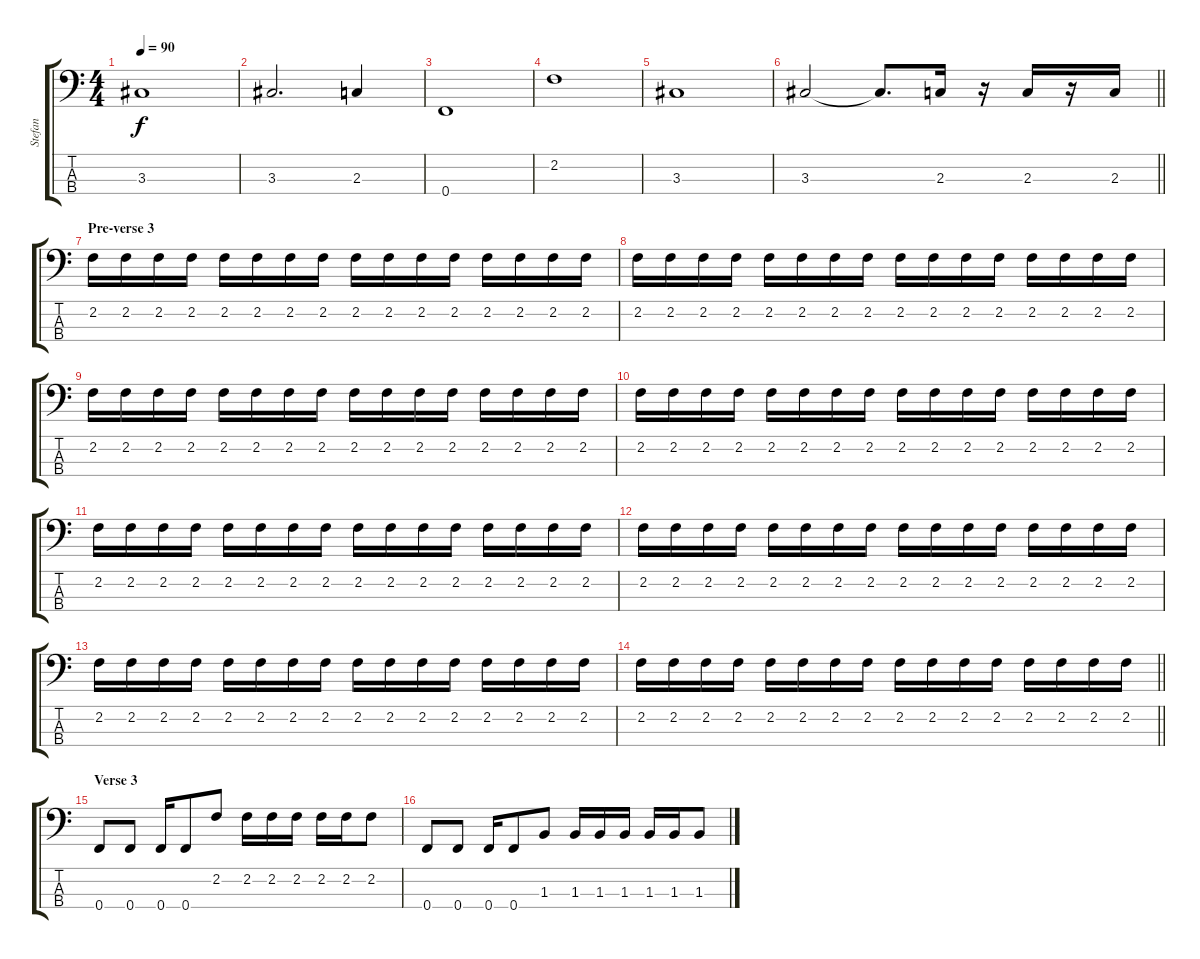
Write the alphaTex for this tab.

\track ("Stefan" "Stefan") {instrument electricbassfinger}
\staff {score tabs}
\tuning (Ab2 Eb2 Bb1 F1) {hide}
\ts (4 4)
\tempo 90
\clef f4
\ks c
3.3.1{dy f} |
3.3.2{d} 2.3.4 |
0.4.1 |
2.2.1 |
3.3.1 |
\barLineRight lightlight
3.3.2 3.3{t}.8{d} 2.3.16 r.16 2.3.16 r.16 2.3.16 |
\section ("" "Pre-verse 3")
2.2.16 2.2.16 2.2.16 2.2.16 2.2.16 2.2.16 2.2.16 2.2.16 2.2.16 2.2.16 2.2.16 2.2.16 2.2.16 2.2.16 2.2.16 2.2.16 |
2.2.16 2.2.16 2.2.16 2.2.16 2.2.16 2.2.16 2.2.16 2.2.16 2.2.16 2.2.16 2.2.16 2.2.16 2.2.16 2.2.16 2.2.16 2.2.16 |
2.2.16 2.2.16 2.2.16 2.2.16 2.2.16 2.2.16 2.2.16 2.2.16 2.2.16 2.2.16 2.2.16 2.2.16 2.2.16 2.2.16 2.2.16 2.2.16 |
2.2.16 2.2.16 2.2.16 2.2.16 2.2.16 2.2.16 2.2.16 2.2.16 2.2.16 2.2.16 2.2.16 2.2.16 2.2.16 2.2.16 2.2.16 2.2.16 |
2.2.16 2.2.16 2.2.16 2.2.16 2.2.16 2.2.16 2.2.16 2.2.16 2.2.16 2.2.16 2.2.16 2.2.16 2.2.16 2.2.16 2.2.16 2.2.16 |
2.2.16 2.2.16 2.2.16 2.2.16 2.2.16 2.2.16 2.2.16 2.2.16 2.2.16 2.2.16 2.2.16 2.2.16 2.2.16 2.2.16 2.2.16 2.2.16 |
2.2.16 2.2.16 2.2.16 2.2.16 2.2.16 2.2.16 2.2.16 2.2.16 2.2.16 2.2.16 2.2.16 2.2.16 2.2.16 2.2.16 2.2.16 2.2.16 |
\barLineRight lightlight
2.2.16 2.2.16 2.2.16 2.2.16 2.2.16 2.2.16 2.2.16 2.2.16 2.2.16 2.2.16 2.2.16 2.2.16 2.2.16 2.2.16 2.2.16 2.2.16 |
\section ("" "Verse 3")
0.4.8 0.4.8 0.4.16 0.4.8 2.2.8 2.2.16 2.2.16 2.2.16 2.2.16 2.2.16 2.2.8 |
0.4.8 0.4.8 0.4.16 0.4.8 1.3.8 1.3.16 1.3.16 1.3.16 1.3.16 1.3.16 1.3.8
